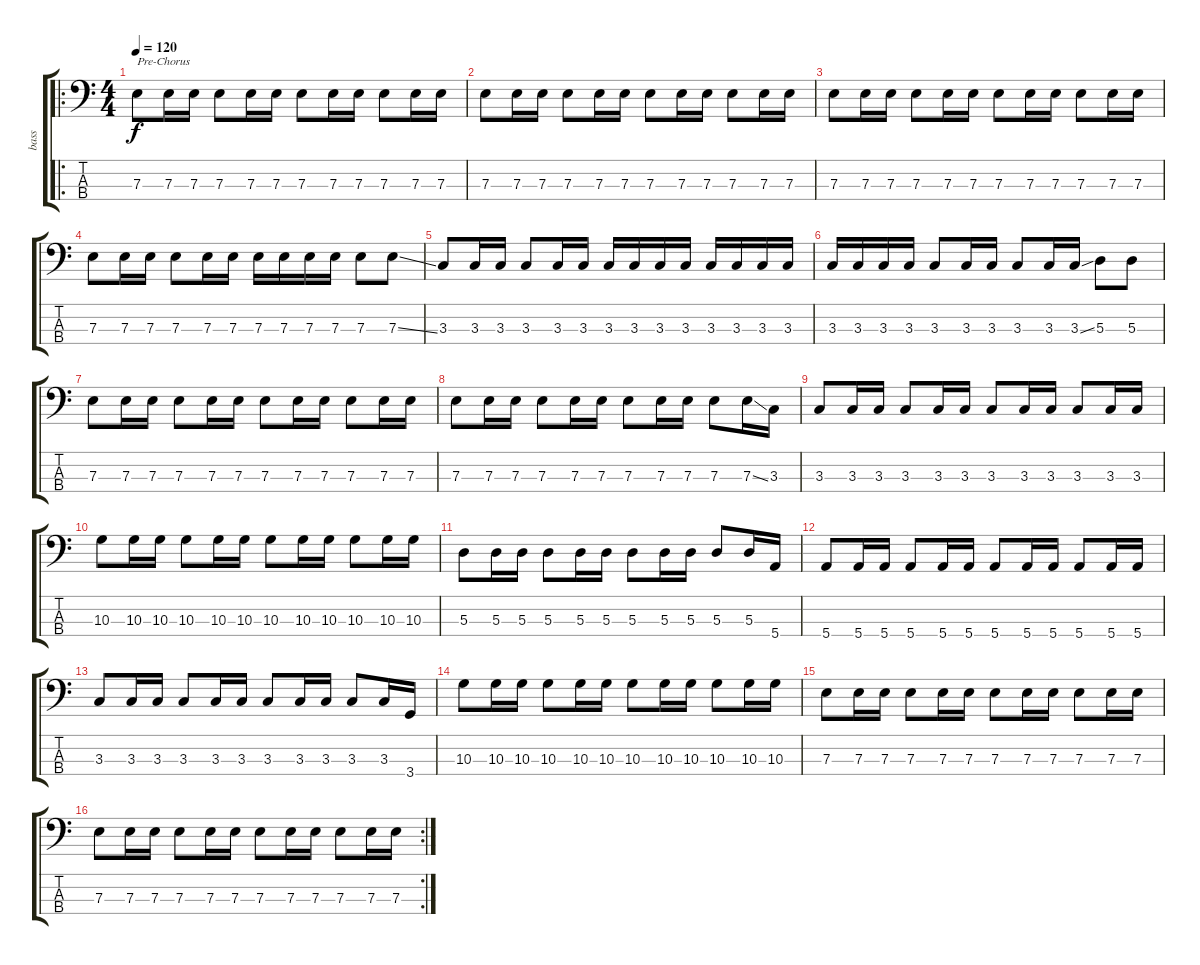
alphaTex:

\track ("bass" "bass") {instrument electricbasspick}
\staff {score tabs}
\tuning (G2 D2 A1 E1) {hide}
\ro
\ts (4 4)
\tempo 120
\clef f4
\ks c
7.3.8{txt "Pre-Chorus" dy f} 7.3.16 7.3.16 7.3.8 7.3.16 7.3.16 7.3.8 7.3.16 7.3.16 7.3.8 7.3.16 7.3.16 |
7.3.8 7.3.16 7.3.16 7.3.8 7.3.16 7.3.16 7.3.8 7.3.16 7.3.16 7.3.8 7.3.16 7.3.16 |
7.3.8 7.3.16 7.3.16 7.3.8 7.3.16 7.3.16 7.3.8 7.3.16 7.3.16 7.3.8 7.3.16 7.3.16 |
7.3.8 7.3.16 7.3.16 7.3.8 7.3.16 7.3.16 7.3.16 7.3.16 7.3.16 7.3.16 7.3.8 7.3{ss}.8 |
3.3.8 3.3.16 3.3.16 3.3.8 3.3.16 3.3.16 3.3.16 3.3.16 3.3.16 3.3.16 3.3.16 3.3.16 3.3.16 3.3.16 |
3.3.16 3.3.16 3.3.16 3.3.16 3.3.8 3.3.16 3.3.16 3.3.8 3.3.16 3.3{ss}.16 5.3.8 5.3.8 |
7.3.8 7.3.16 7.3.16 7.3.8 7.3.16 7.3.16 7.3.8 7.3.16 7.3.16 7.3.8 7.3.16 7.3.16 |
7.3.8 7.3.16 7.3.16 7.3.8 7.3.16 7.3.16 7.3.8 7.3.16 7.3.16 7.3.8 7.3{ss}.16 3.3.16 |
3.3.8 3.3.16 3.3.16 3.3.8 3.3.16 3.3.16 3.3.8 3.3.16 3.3.16 3.3.8 3.3.16 3.3.16 |
10.3.8 10.3.16 10.3.16 10.3.8 10.3.16 10.3.16 10.3.8 10.3.16 10.3.16 10.3.8 10.3.16 10.3.16 |
5.3.8 5.3.16 5.3.16 5.3.8 5.3.16 5.3.16 5.3.8 5.3.16 5.3.16 5.3.8 5.3.16 5.4.16 |
5.4.8 5.4.16 5.4.16 5.4.8 5.4.16 5.4.16 5.4.8 5.4.16 5.4.16 5.4.8 5.4.16 5.4.16 |
3.3.8 3.3.16 3.3.16 3.3.8 3.3.16 3.3.16 3.3.8 3.3.16 3.3.16 3.3.8 3.3.16 3.4.16 |
10.3.8 10.3.16 10.3.16 10.3.8 10.3.16 10.3.16 10.3.8 10.3.16 10.3.16 10.3.8 10.3.16 10.3.16 |
7.3.8 7.3.16 7.3.16 7.3.8 7.3.16 7.3.16 7.3.8 7.3.16 7.3.16 7.3.8 7.3.16 7.3.16 |
\rc 2
7.3.8 7.3.16 7.3.16 7.3.8 7.3.16 7.3.16 7.3.8 7.3.16 7.3.16 7.3.8 7.3.16 7.3.16
